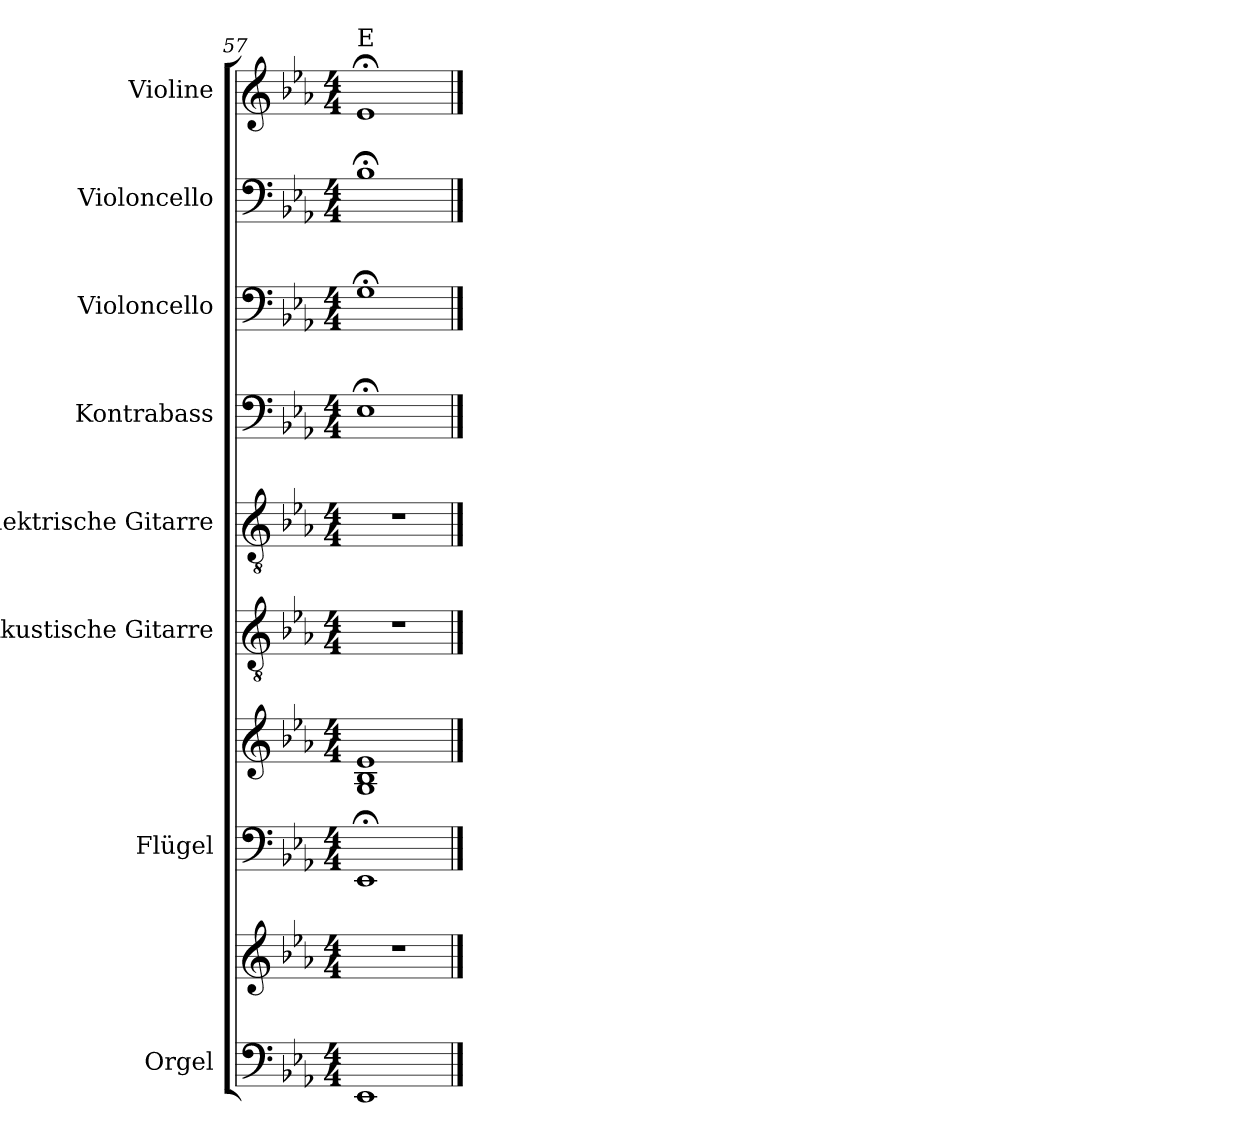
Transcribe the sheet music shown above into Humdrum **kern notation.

**kern	**kern	**kern	**kern	**kern	**kern	**kern	**kern	**kern	**kern
*part8	*part8	*part7	*part7	*part6	*part5	*part4	*part3	*part2	*part1
*staff10	*staff9	*staff8	*staff7	*staff6	*staff5	*staff4	*staff3	*staff2	*staff1
*I"Orgel	*	*I"Flügel	*	*I"Akustische Gitarre	*I"Elektrische Gitarre	*I"Kontrabass	*I"Violoncello	*I"Violoncello	*I"Violine
*I'Org.	*	*	*	*I'Git.	*I'E-Git.	*I'Kb.	*I'Vc.	*I'Vc.	*I'Vl.
*clefF4	*clefG2	*clefF4	*clefG2	*clefGv2	*clefGv2	*clefF4	*clefF4	*clefF4	*clefG2
*	*	*	*	*	*	*ITrd7c12	*	*	*
*k[b-e-a-]	*k[b-e-a-]	*k[b-e-a-]	*k[b-e-a-]	*k[b-e-a-]	*k[b-e-a-]	*k[b-e-a-]	*k[b-e-a-]	*k[b-e-a-]	*k[b-e-a-]
*M4/4	*M4/4	*M4/4	*M4/4	*M4/4	*M4/4	*M4/4	*M4/4	*M4/4	*M4/4
=57	=57	=57	=57	=57	=57	=57	=57	=57	=57
*	*	*	*^	*	*	*	*	*	*
!	!	!	!	!	!	!	!	!	!	!LO:TX:a:t=E
1EE-	1r	1EE-;<	1G 1B-	1e-	1r	1r	1EE-;<	1G;<	1B-;<	1e-;<
*	*	*	*v	*v	*	*	*	*	*	*
==	==	==	==	==	==	==	==	==	==
*-	*-	*-	*-	*-	*-	*-	*-	*-	*-
